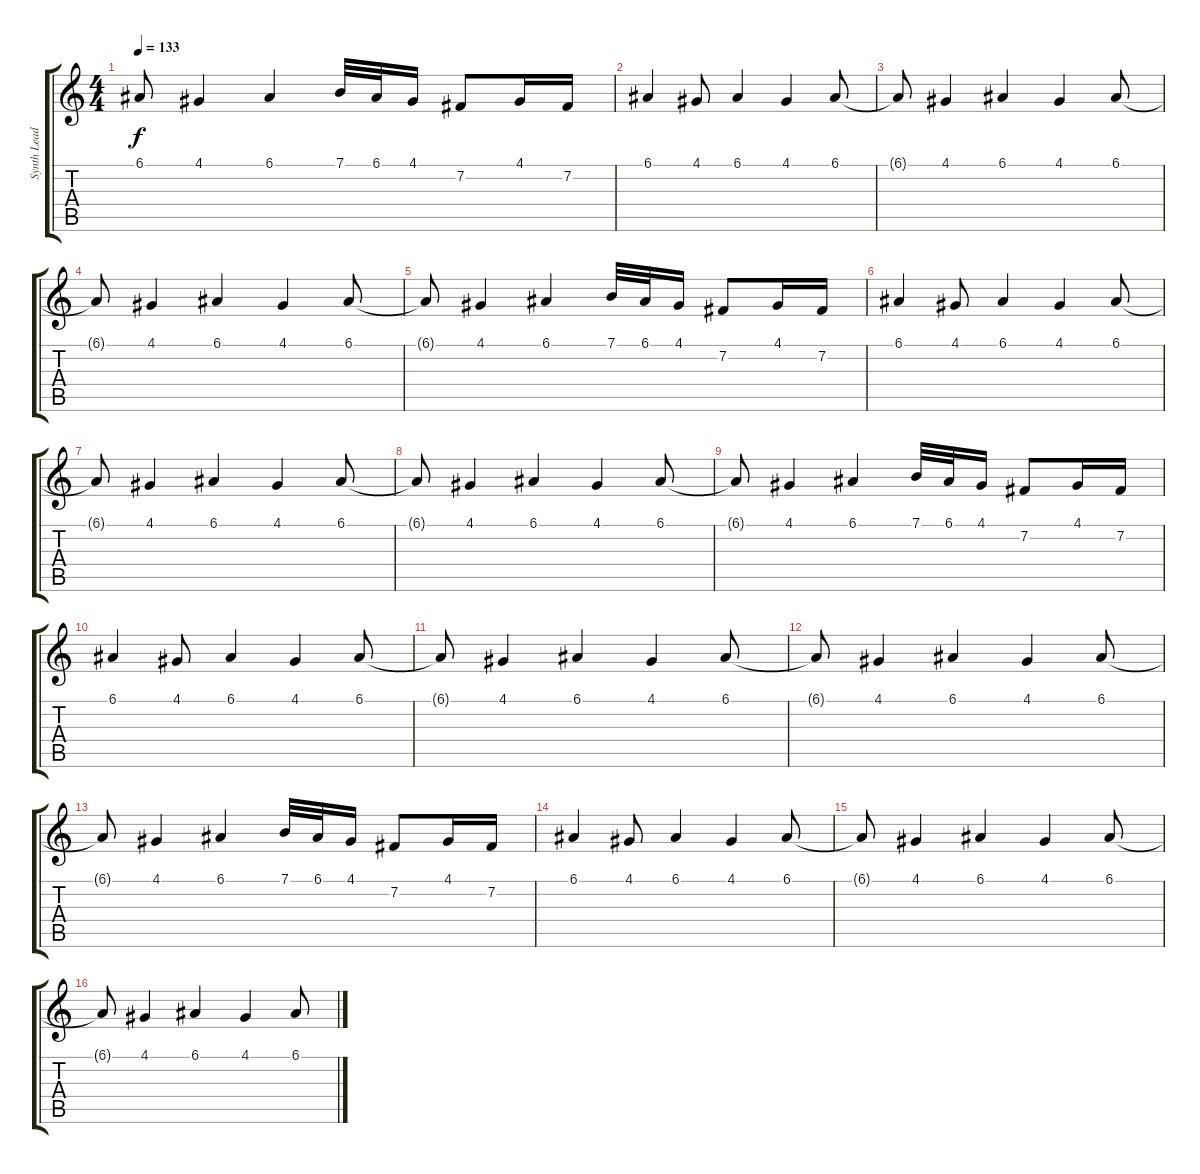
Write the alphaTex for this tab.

\track ("Synth Lead" "Synth Lead") {instrument pad4choir}
\staff {score tabs}
\tuning (E4 B3 G3 D3 A2 E2) {hide}
\ts (4 4)
\tempo 133
\clef g2
\ks c
6.1{t}.8{dy f} 4.1.4 6.1.4 7.1.32 6.1.32 4.1.16 7.2.8 4.1.16 7.2.16 |
6.1.4 4.1.8 6.1.4 4.1.4 6.1.8 |
6.1{t}.8 4.1.4 6.1.4 4.1.4 6.1.8 |
6.1{t}.8 4.1.4 6.1.4 4.1.4 6.1.8 |
6.1{t}.8 4.1.4 6.1.4 7.1.32 6.1.32 4.1.16 7.2.8 4.1.16 7.2.16 |
6.1.4 4.1.8 6.1.4 4.1.4 6.1.8 |
6.1{t}.8 4.1.4 6.1.4 4.1.4 6.1.8 |
6.1{t}.8 4.1.4 6.1.4 4.1.4 6.1.8 |
6.1{t}.8 4.1.4 6.1.4 7.1.32 6.1.32 4.1.16 7.2.8 4.1.16 7.2.16 |
6.1.4 4.1.8 6.1.4 4.1.4 6.1.8 |
6.1{t}.8 4.1.4 6.1.4 4.1.4 6.1.8 |
6.1{t}.8 4.1.4 6.1.4 4.1.4 6.1.8 |
6.1{t}.8 4.1.4 6.1.4 7.1.32 6.1.32 4.1.16 7.2.8 4.1.16 7.2.16 |
6.1.4 4.1.8 6.1.4 4.1.4 6.1.8 |
6.1{t}.8 4.1.4 6.1.4 4.1.4 6.1.8 |
6.1{t}.8 4.1.4 6.1.4 4.1.4 6.1.8
